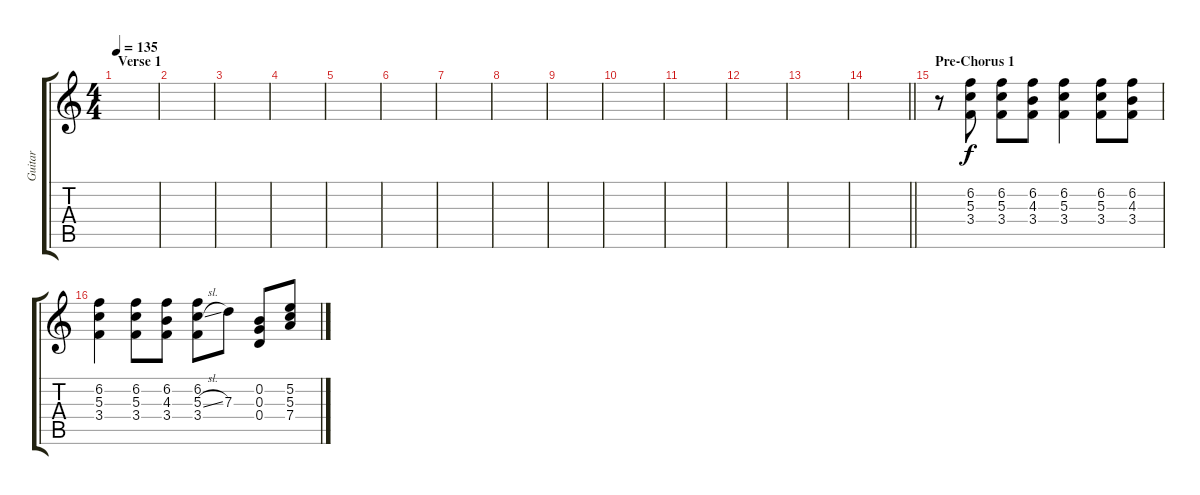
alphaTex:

\track ("Guitar" "Guitar") {instrument distortionguitar}
\staff {score tabs}
\tuning (E4 B3 G3 D3 A2 E2) {hide}
\ts (4 4)
\section ("" "Verse 1")
\tempo 135
\clef g2
\ks c
|
|
|
|
|
|
|
|
|
|
|
|
|
\barLineRight lightlight
|
\section ("" "Pre-Chorus 1")
r.8 (6.2 5.3 3.4).8 (6.2 5.3 3.4).8 (6.2 4.3 3.4).8 (6.2 5.3 3.4).4 (6.2 5.3 3.4).8 (6.2 4.3 3.4).8 |
(6.2 5.3 3.4).4 (6.2 5.3 3.4).8 (6.2 4.3 3.4).8 (6.2 5.3{sl} 3.4).8 7.3.8 (0.2 0.3 0.4).8 (5.2 5.3 7.4).8
